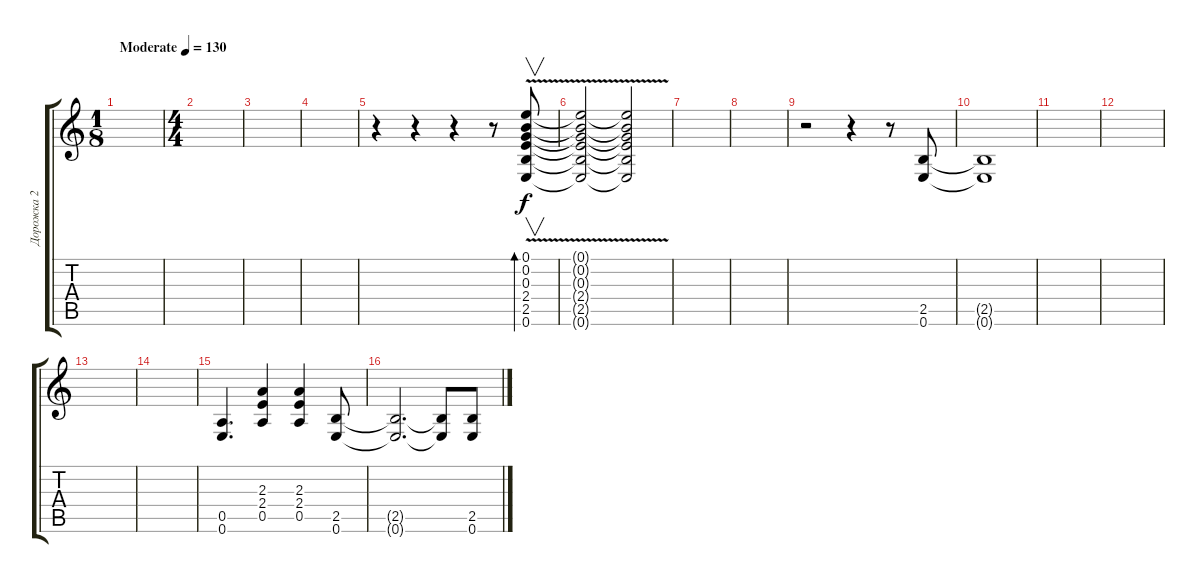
\track ("Дорожка 2" "Дорожка 2") {instrument distortionguitar}
\staff {score tabs}
\tuning (E4 B3 G3 D3 A2 E2) {hide}
\ts (1 8)
\tempo (130 "Moderate")
\clef g2
\ks c
|
\ts (4 4)
|
|
|
r.4 r.4 r.4 r.8 (0.1 0.2 0.3 2.4 2.5 0.6{v}).8{v bd 480} |
(0.1{t} 0.2{t} 0.3{t} 2.4{t} 2.5{t} 0.6{t}).2 (0.1{t} 0.2{t} 0.3{t} 2.4{t} 2.5{t} 0.6{v t}).2 |
|
|
r.2 r.4 r.8 (2.5 0.6).8 |
(2.5{t} 0.6{t}).1 |
|
|
|
|
(0.5 0.6).4{d} (2.3 2.4 0.5).4 (2.3 2.4 0.5).4 (2.5 0.6).8 |
(2.5{t} 0.6{t}).2{d} (2.5{t} 0.6{t}).8 (2.5 0.6).8
